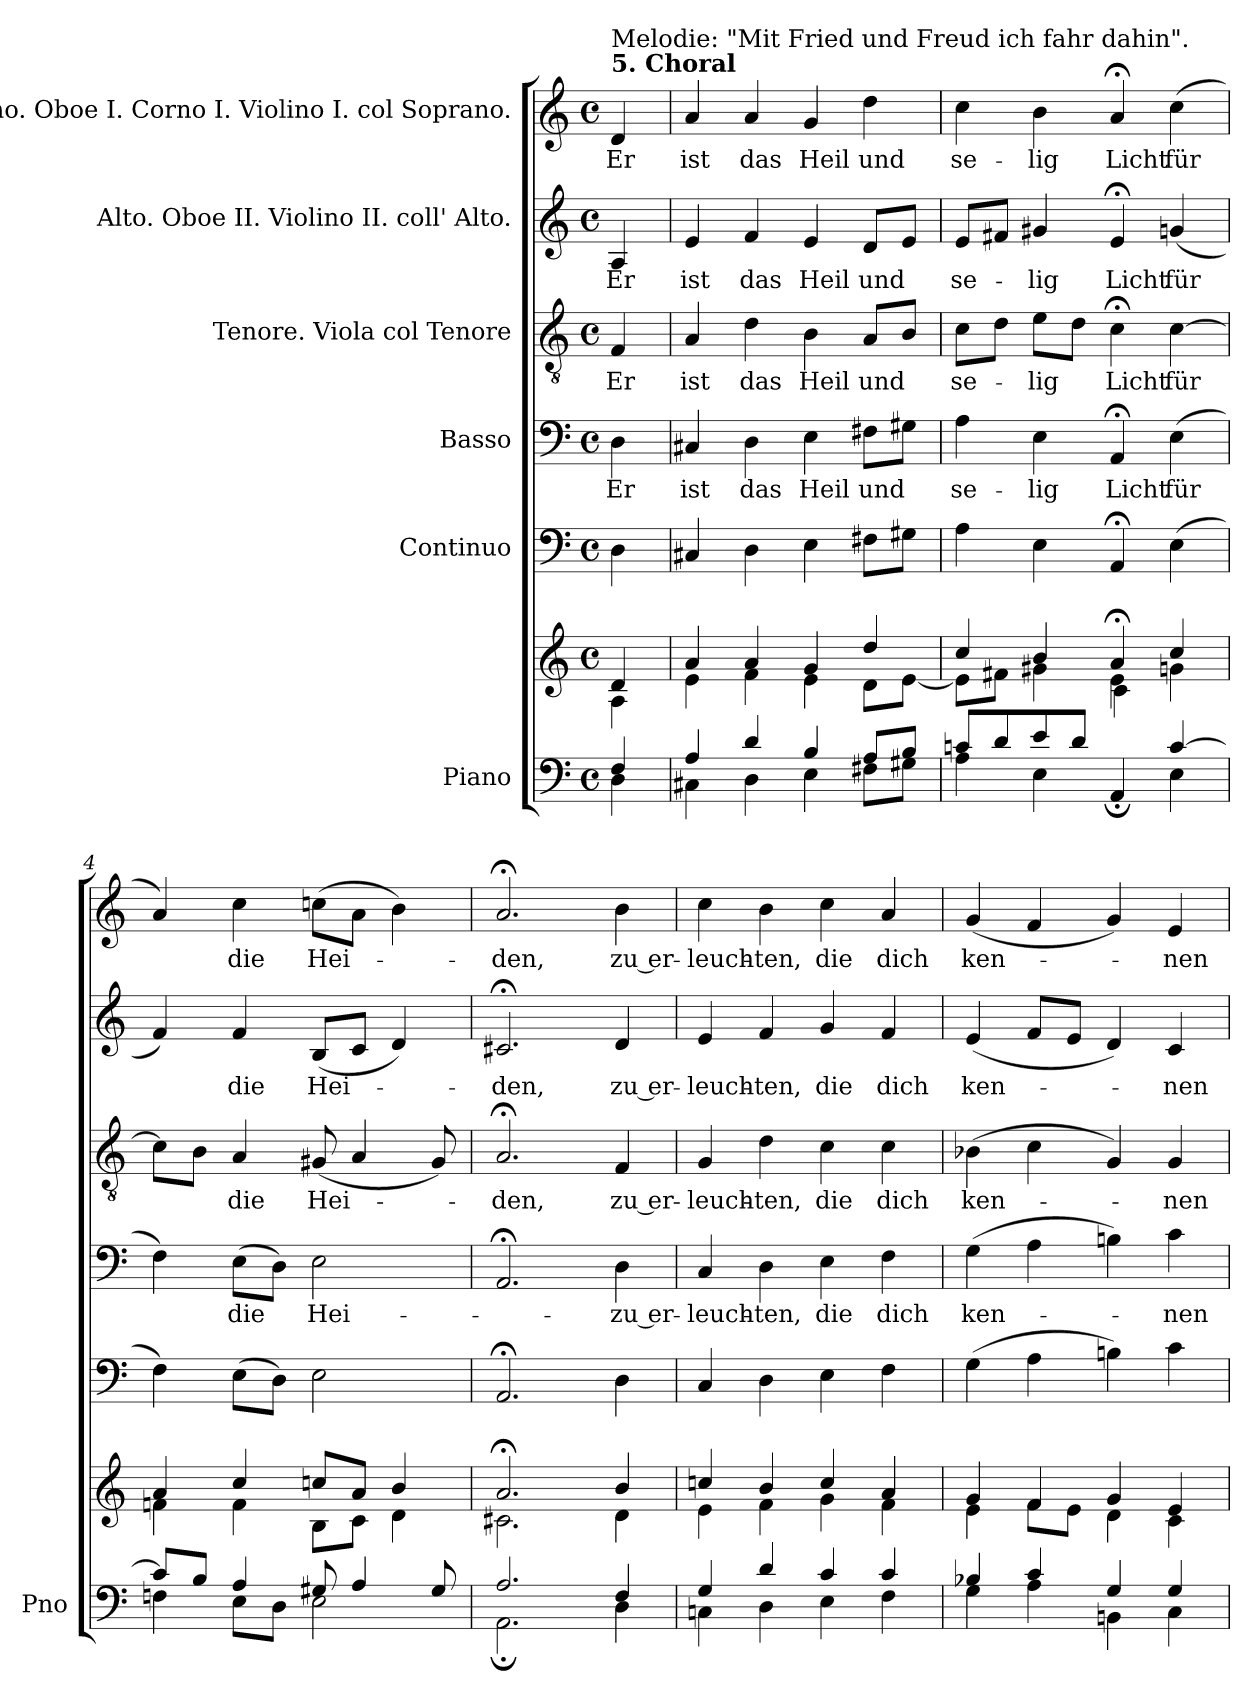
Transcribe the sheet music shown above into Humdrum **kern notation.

**kern	**kern	**kern	**kern	**text	**kern	**text	**kern	**text	**kern	**text
*part6	*part6	*part5	*part4	*part4	*part3	*part3	*part2	*part2	*part1	*part1
*staff7	*staff6	*staff5	*staff4	*staff4	*staff3	*staff3	*staff2	*staff2	*staff1	*staff1
*I"Piano	*	*I"Continuo	*I"Basso	*	*I"Tenore. Viola col Tenore	*	*I"Alto. Oboe II. Violino II. coll' Alto.	*	*I"Soprano. Oboe I. Corno I. Violino I. col Soprano.	*
*I'Pno	*	*	*	*	*	*	*	*	*	*
*clefF4	*clefG2	*clefF4	*clefF4	*	*clefGv2	*	*clefG2	*	*clefG2	*
*k[]	*k[]	*k[]	*k[]	*	*k[]	*	*k[]	*	*k[]	*
*M4/4	*M4/4	*M4/4	*M4/4	*	*M4/4	*	*M4/4	*	*M4/4	*
*met(c)	*met(c)	*met(c)	*met(c)	*	*met(c)	*	*met(c)	*	*met(c)	*
=1	=1	=1	=1	=1	=1	=1	=1	=1	=1	=1
*^	*^	*	*	*	*	*	*	*	*	*
!	!	!	!	!	!	!	!	!	!	!	!LO:TX:a:B:t=5. Choral	!
!	!	!	!	!	!	!	!	!	!	!	!LO:TX:a:t=Melodie&colon; "Mit Fried und Freud ich fahr dahin".	!
!	!	!	!	!	!	!LO:LY:b	!	!LO:LY:b	!	!LO:LY:b	!	!LO:LY:b
4F/	4D\	4d/	4A\	4D\	4D\	Er	4F/	Er	4A/	Er	4d/	Er
=2	=2	=2	=2	=2	=2	=2	=2	=2	=2	=2	=2	=2
!	!	!	!	!	!	!LO:LY:b	!	!LO:LY:b	!	!LO:LY:b	!	!LO:LY:b
4A/	4C#X\	4a/	4e\	4C#X/	4C#X/	ist	4A/	ist	4e/	ist	4a/	ist
!	!	!	!	!	!	!LO:LY:b	!	!LO:LY:b	!	!LO:LY:b	!	!LO:LY:b
4d/	4D\	4a/	4f\	4D\	4D\	das	4d\	das	4f/	das	4a/	das
!	!	!	!	!	!	!LO:LY:b	!	!LO:LY:b	!	!LO:LY:b	!	!LO:LY:b
4B/	4E\	4g/	4e\	4E\	4E\	Heil	4B\	Heil	4e/	Heil	4g/	Heil
!	!	!	!	!	!	!LO:LY:b	!	!LO:LY:b	!	!LO:LY:b	!	!LO:LY:b
8A/L	8F#X\L	4dd/	8d\L	8F#X\L	8F#X\L	und	8A/L	und	8d/L	und	4dd\	und
8B/J	8G#X\J	.	[8e\J	8G#X\J	8G#X\J	.	8B/J	.	8e/J	.	.	.
=3	=3	=3	=3	=3	=3	=3	=3	=3	=3	=3	=3	=3
*	*	*	*^	*	*	*	*	*	*	*	*	*
!	!	!	!	!	!	!	!LO:LY:b	!	!LO:LY:b	!	!LO:LY:b	!	!LO:LY:b
8cn/L	4A\	4cc/	8e\L]	2ryy	4A\	4A\	se-	8c\L	se-	8e/L	se-	4cc\	se-
8d/	.	.	8f#X\J	.	.	.	.	8d\J	.	8f#X/J	.	.	.
!	!	!	!	!	!	!	!LO:LY:b	!	!LO:LY:b	!	!LO:LY:b	!	!LO:LY:b
8e/	4E\	4b/	4g#X\	.	4E\	4E\	-lig	8e\L	-lig	4g#X/	-lig	4b\	-lig
8d/J	.	.	.	.	.	.	.	8d\J	.	.	.	.	.
!	!	!	!	!	!	!	!LO:LY:b	!	!LO:LY:b	!	!LO:LY:b	!	!LO:LY:b
4ryy	4AA;/	4a;</	4e\	4c\	4AA;</	4AA;</	Licht	4c;<\	Licht	4e;</	Licht	4a;</	Licht
!	!	!	!	!	!	!	!LO:LY:b	!	!LO:LY:b	!	!LO:LY:b	!	!LO:LY:b
[4c/	4E\	4cc/	4gn\	4ryy	(>4E\	(>4E\	für	[4c\	für	(<4gn/	für	(>4cc\	für
*	*	*	*v	*v	*	*	*	*	*	*	*	*	*
=4	=4	=4	=4	=4	=4	=4	=4	=4	=4	=4	=4	=4
8c/L]	4Fn\	4a/	4fn\	4F\)	4F\)	.	8c\L]	.	4f/)	.	4a/)	.
8B/J	.	.	.	.	.	.	8B\J	.	.	.	.	.
!	!	!	!	!	!	!LO:LY:b	!	!LO:LY:b	!	!LO:LY:b	!	!LO:LY:b
4A/	8E\L	4cc/	4f\	(>8E\L	(>8E\L	die	4A/	die	4f/	die	4cc\	die
.	8D\J	.	.	8D\J)	8D\J)	.	.	.	.	.	.	.
!	!	!	!	!	!	!LO:LY:b	!	!LO:LY:b	!	!LO:LY:b	!	!LO:LY:b
8G#X/	2E\	8ccn/L	8B\L	2E\	2E\	Hei-	(<8G#X/	Hei-	(<8B/L	Hei-	(>8ccn\L	Hei-
4A/	.	8a/J	8c\J	.	.	.	4A/	.	8c/J	.	8a\J	.
.	.	4b/	4d\	.	.	.	.	.	4d/)	.	4b\)	.
8G#/	.	.	.	.	.	.	8G#/)	.	.	.	.	.
=5	=5	=5	=5	=5	=5	=5	=5	=5	=5	=5	=5	=5
!	!	!	!	!	!	!	!	!LO:LY:b	!	!LO:LY:b	!	!LO:LY:b
2.A/	2.AA;\	2.a;</	2.c#X\	2.AA;</	2.AA;</	.	2.A;</	-den,	2.c#X;</	den,	2.a;</	-den,
!	!	!	!	!	!	!LO:LY:b	!	!LO:LY:b	!	!LO:LY:b	!	!LO:LY:b
4F/	4D\	4b/	4d\	4D\	4D\	zu er-	4F/	zu er-	4d/	zu er-	4b\	zu er-
=6	=6	=6	=6	=6	=6	=6	=6	=6	=6	=6	=6	=6
!	!	!	!	!	!	!LO:LY:b	!	!LO:LY:b	!	!LO:LY:b	!	!LO:LY:b
4G/	4Cn\	4ccn/	4e\	4C/	4C/	-leuch-	4G/	-leuch-	4e/	-leuch-	4cc\	-leuch-
!	!	!	!	!	!	!LO:LY:b	!	!LO:LY:b	!	!LO:LY:b	!	!LO:LY:b
4d/	4D\	4b/	4f\	4D\	4D\	-ten,	4d\	-ten,	4f/	-ten,	4b\	-ten,
!	!	!	!	!	!	!LO:LY:b	!	!LO:LY:b	!	!LO:LY:b	!	!LO:LY:b
4c/	4E\	4cc/	4g\	4E\	4E\	die	4c\	die	4g/	die	4cc\	die
!	!	!	!	!	!	!LO:LY:b	!	!LO:LY:b	!	!LO:LY:b	!	!LO:LY:b
4c/	4F\	4a/	4f\	4F\	4F\	dich	4c\	dich	4f/	dich	4a/	dich
!!LO:LB:g=z
=7	=7	=7	=7	=7	=7	=7	=7	=7	=7	=7	=7	=7
!	!	!	!	!	!	!LO:LY:b	!	!LO:LY:b	!	!LO:LY:b	!	!LO:LY:b
4B-X/	4G\	4g/	4e\	(>4G\	(>4G\	ken-	(>4B-X\	ken-	(<4e/	ken-	(<4g/	ken-
4c/	4A\	4f/	8f\L	4A\	4A\	.	4c\	.	8f/L	.	4f/	.
.	.	.	8e\J	.	.	.	.	.	8e/J	.	.	.
4G/	4BBn\	4g/	4d\	4Bn\)	4Bn\)	.	4G/)	.	4d/)	.	4g/)	.
!	!	!	!	!	!	!LO:LY:b	!	!LO:LY:b	!	!LO:LY:b	!	!LO:LY:b
4G/	4C\	4e/	4c\	4c\	4c\	-nen	4G/	-nen	4c/	-nen	4e/	-nen
*v	*v	*	*	*	*	*	*	*	*	*	*	*
*	*v	*v	*	*	*	*	*	*	*	*	*
=	=	=	=	=	=	=	=	=	=	=
*-	*-	*-	*-	*-	*-	*-	*-	*-	*-	*-
